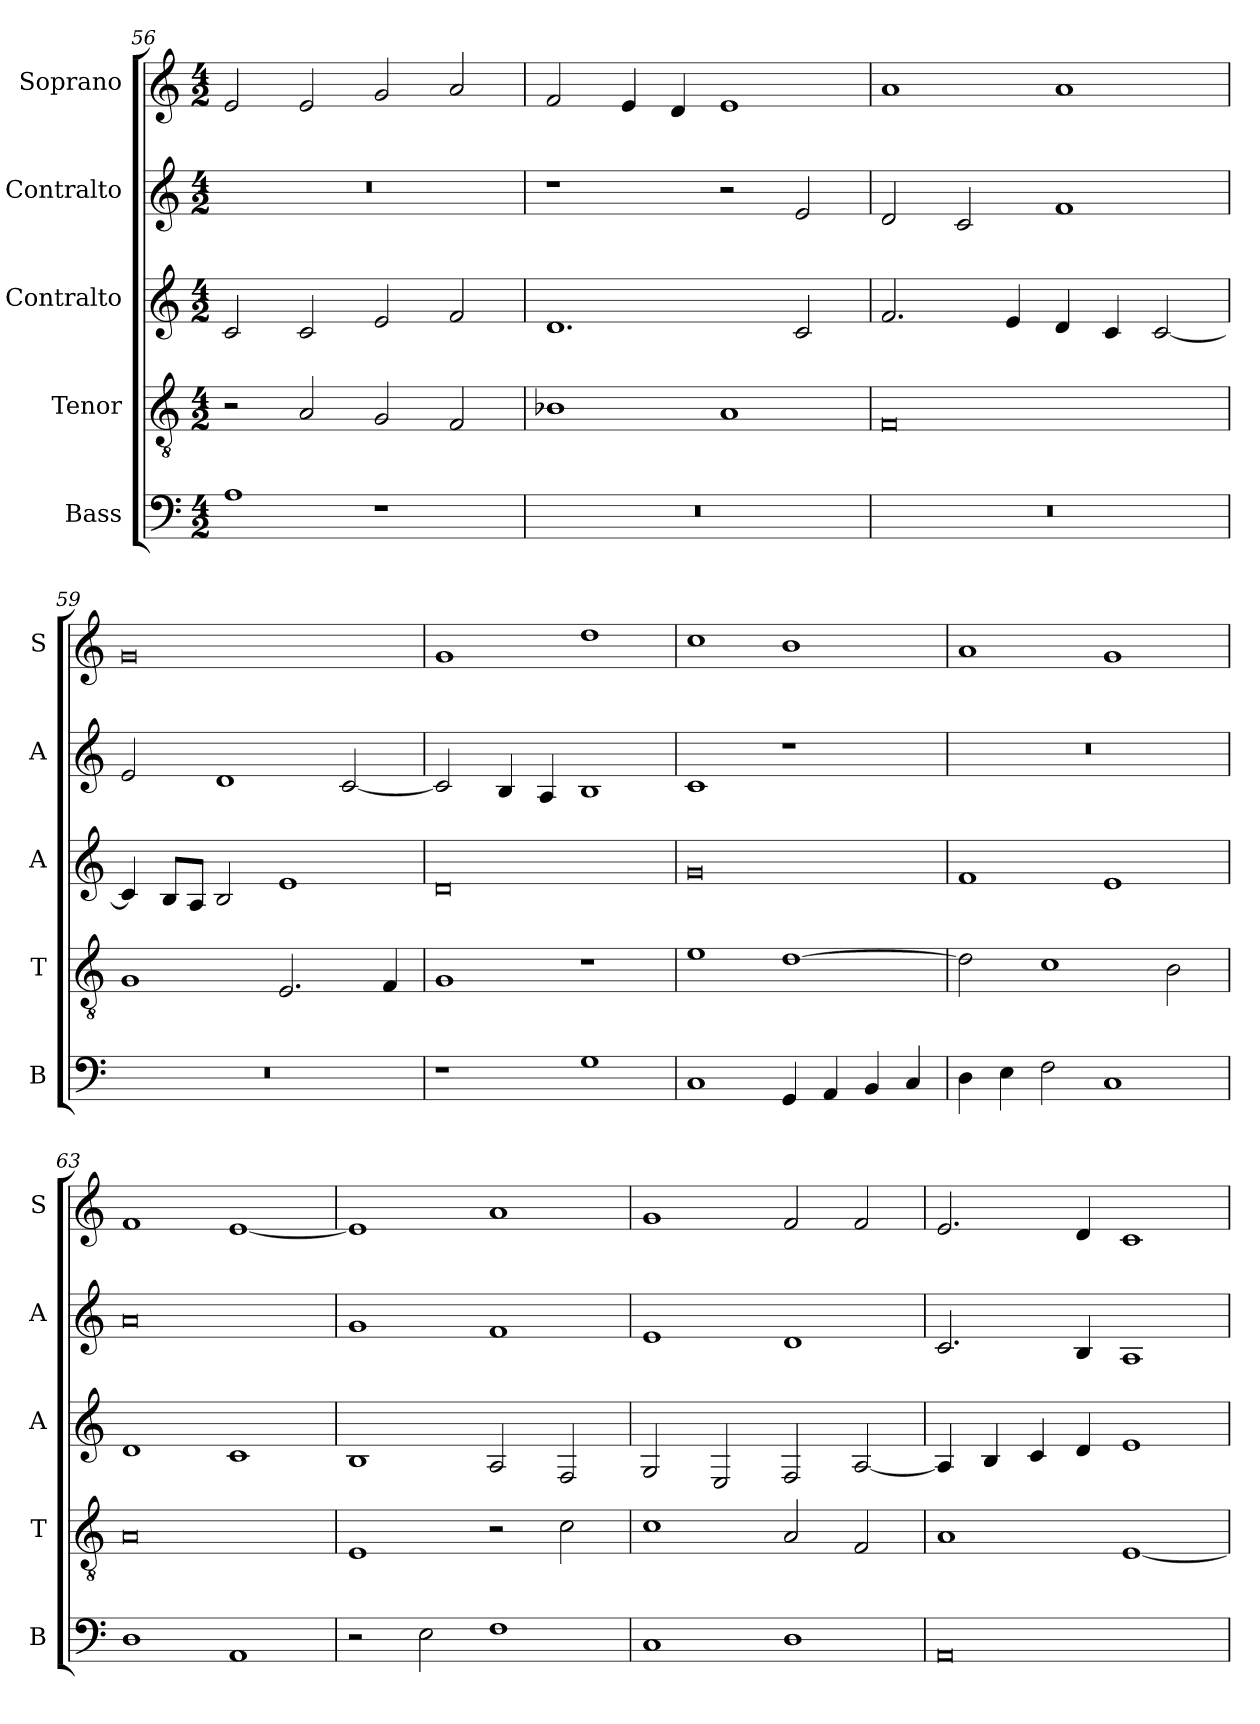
**kern	**kern	**kern	**kern	**kern
*part5	*part4	*part3	*part2	*part1
*staff5	*staff4	*staff3	*staff2	*staff1
*I"Bass	*I"Tenor	*I"Contralto	*I"Contralto	*I"Soprano
*I'B	*I'T	*I'A	*I'A	*I'S
*clefF4	*clefGv2	*clefG2	*clefG2	*clefG2
*k[]	*k[]	*k[]	*k[]	*k[]
*E:phr	*E:phr	*E:phr	*E:phr	*E:phr
*M4/2	*M4/2	*M4/2	*M4/2	*M4/2
=56	=56	=56	=56	=56
1A	2r	2c	0r	2e
.	2A	2c	.	2e
1r	2G	2e	.	2g
.	2F	2f	.	2a
=57	=57	=57	=57	=57
0r	1B-X	1.d	1r	2f
.	.	.	.	4e
.	.	.	.	4d
.	1A	.	2r	1e
.	.	2c	2e	.
=58	=58	=58	=58	=58
0r	0F	2.f	2d	1a
.	.	.	2c	.
.	.	4e	.	.
.	.	4d	1f	1a
.	.	4c	.	.
.	.	[2c	.	.
=59	=59	=59	=59	=59
0r	1G	4c]	2e	0g
.	.	8B/L	.	.
.	.	8A/J	.	.
.	.	2B	1d	.
.	2.E	1e	.	.
.	.	.	[2c	.
.	4F	.	.	.
=60	=60	=60	=60	=60
1r	1G	0d	2c]	1g
.	.	.	4B	.
.	.	.	4A	.
1G	1r	.	1B	1dd
=61	=61	=61	=61	=61
1C	1e	0g	1c	1cc
4GG	[1d	.	1r	1b
4AA	.	.	.	.
4BB	.	.	.	.
4C	.	.	.	.
=62	=62	=62	=62	=62
4D	2d]	1f	0r	1a
4E	.	.	.	.
2F	1c	.	.	.
1C	.	1e	.	1g
.	2B	.	.	.
=63	=63	=63	=63	=63
1D	0A	1d	0a	1f
1AA	.	1c	.	[1e
=64	=64	=64	=64	=64
2r	1E	1B	1g	1e]
2E	.	.	.	.
1F	2r	2A	1f	1a
.	2c	2F	.	.
=65	=65	=65	=65	=65
1C	1c	2G	1e	1g
.	.	2E	.	.
1D	2A	2F	1d	2f
.	2F	[2A	.	2f
=66	=66	=66	=66	=66
0AA	1A	4A]	2.c	2.e
.	.	4B	.	.
.	.	4c	.	.
.	.	4d	4B	4d
.	[1E	1e	1A	1c
=	=	=	=	=
*-	*-	*-	*-	*-
